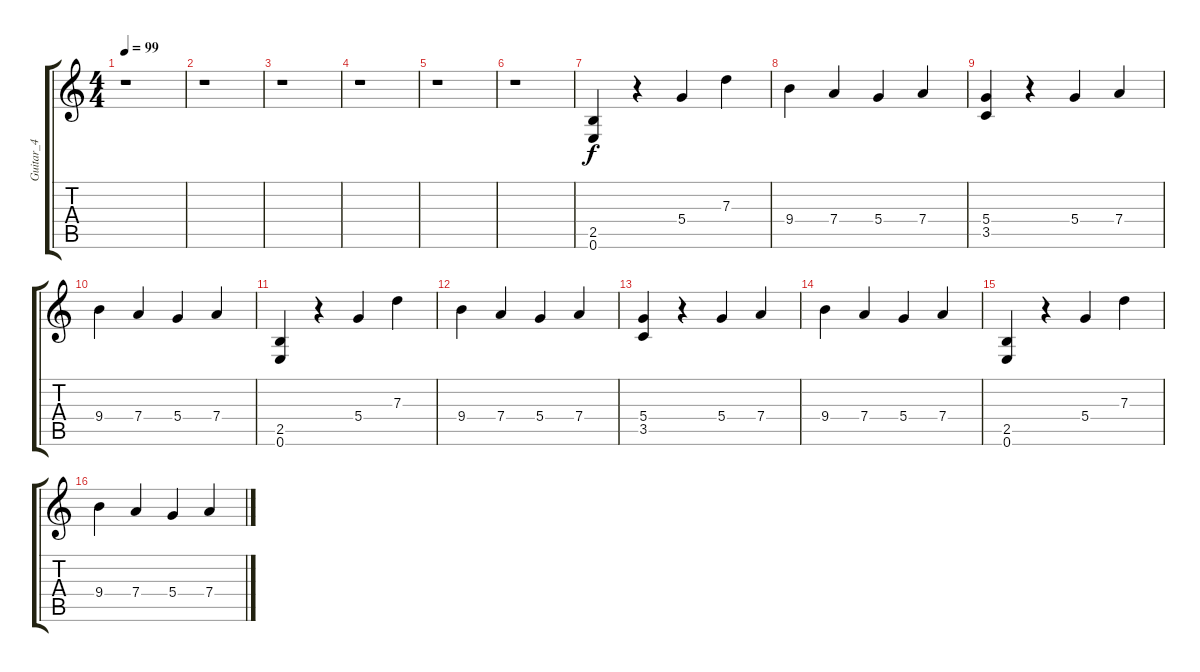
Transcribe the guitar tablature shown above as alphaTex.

\track ("Guitar_4" "Guitar_4") {instrument electricguitarjazz}
\staff {score tabs}
\tuning (E4 B3 G3 D3 A2 E2) {hide}
\ts (4 4)
\tempo 99
\clef g2
\ks c
r.1{dy f} |
r.1 |
r.1 |
r.1 |
r.1 |
r.1 |
(2.5 0.6).4 r.4 5.4.4 7.3.4 |
9.4.4 7.4.4 5.4.4 7.4.4 |
(5.4 3.5).4 r.4 5.4.4 7.4.4 |
9.4.4 7.4.4 5.4.4 7.4.4 |
(2.5 0.6).4 r.4 5.4.4 7.3.4 |
9.4.4 7.4.4 5.4.4 7.4.4 |
(5.4 3.5).4 r.4 5.4.4 7.4.4 |
9.4.4 7.4.4 5.4.4 7.4.4 |
(2.5 0.6).4 r.4 5.4.4 7.3.4 |
9.4.4 7.4.4 5.4.4 7.4.4
